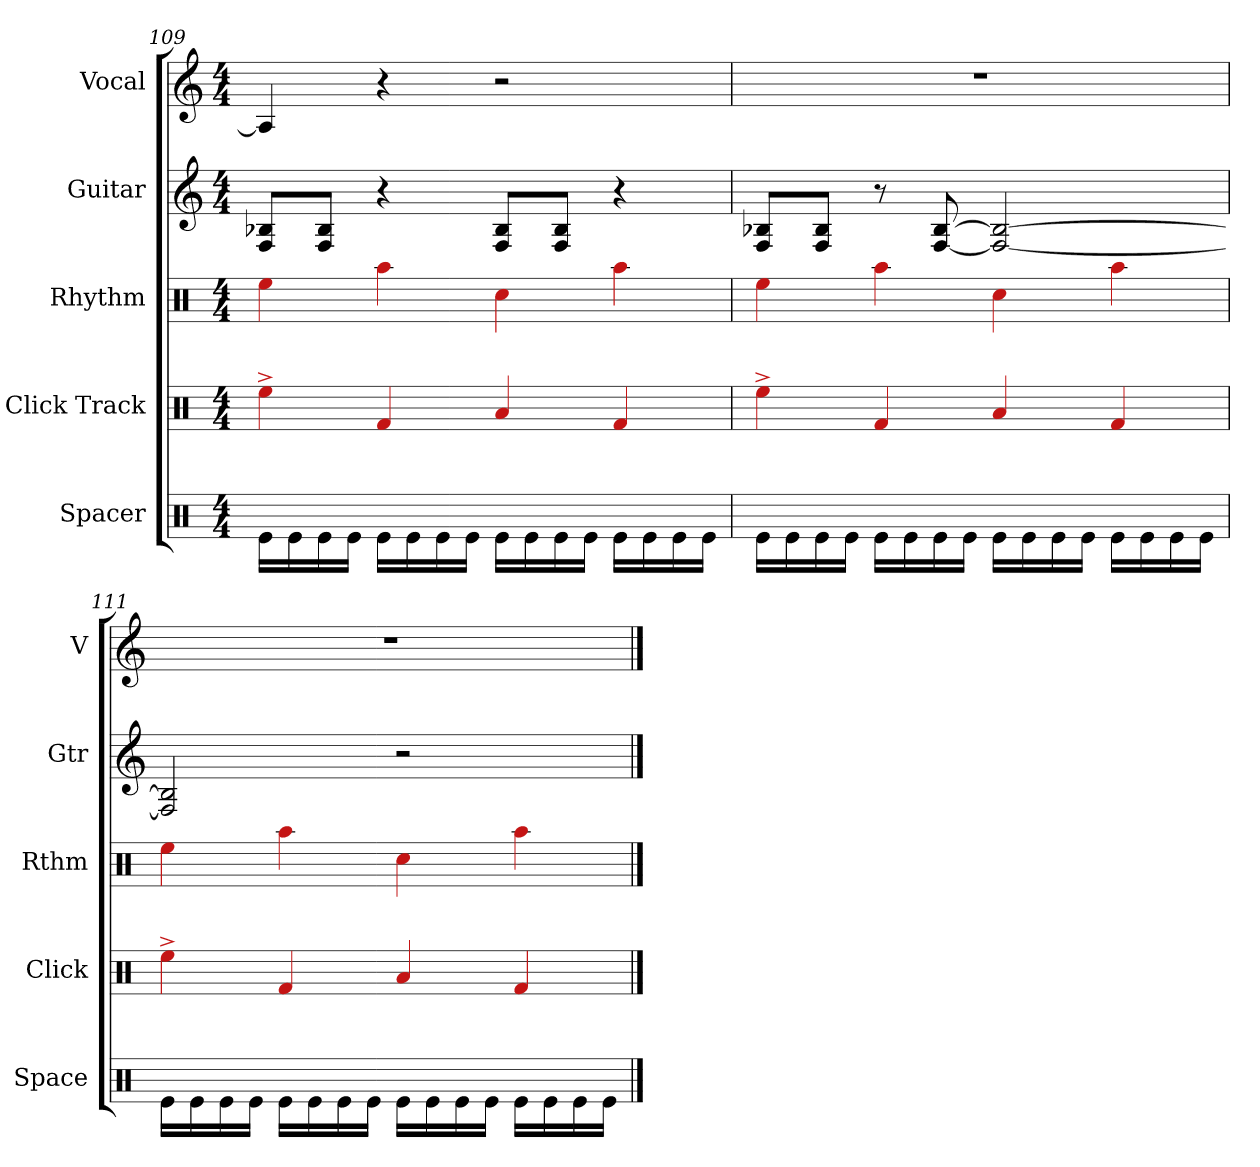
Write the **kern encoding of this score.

**kern	**kern	**kern	**kern	**kern
*part5	*part4	*part3	*part2	*part1
*staff5	*staff4	*staff3	*staff2	*staff1
*I"Spacer	*I"Click Track	*I"Rhythm	*I"Guitar	*I"Vocal
*I'Space	*I'Click	*I'Rthm	*I'Gtr	*I'V
!!LO:PB:g=z
*clefX	*clefX	*clefX	*clefG2	*clefG2
*k[]	*k[]	*k[]	*k[]	*k[]
*M4/4	*M4/4	*M4/4	*M4/4	*M4/4
=109	=109	=109	=109	=109
16Re\LL	4ee^\	4ee\	8F/ 8B-X/L	4A/]
16Re\	.	.	.	.
16Re\	.	.	8F/ 8B-/J	.
16Re\JJ	.	.	.	.
16Re\LL	4f/	4aa\	4r	4r
16Re\	.	.	.	.
16Re\	.	.	.	.
16Re\JJ	.	.	.	.
16Re\LL	4a/	4cc\	8F/ 8B-/L	2r
16Re\	.	.	.	.
16Re\	.	.	8F/ 8B-/J	.
16Re\JJ	.	.	.	.
16Re\LL	4f/	4aa\	4r	.
16Re\	.	.	.	.
16Re\	.	.	.	.
16Re\JJ	.	.	.	.
!!LO:LB:g=z
=110	=110	=110	=110	=110
16Re\LL	4ee^\	4ee\	8F/ 8B-X/L	1r
16Re\	.	.	.	.
16Re\	.	.	8F/ 8B-/J	.
16Re\JJ	.	.	.	.
16Re\LL	4f/	4aa\	8r	.
16Re\	.	.	.	.
16Re\	.	.	[8F/ [8B-/	.
16Re\JJ	.	.	.	.
16Re\LL	4a/	4cc\	2F/_ 2B-/_	.
16Re\	.	.	.	.
16Re\	.	.	.	.
16Re\JJ	.	.	.	.
16Re\LL	4f/	4aa\	.	.
16Re\	.	.	.	.
16Re\	.	.	.	.
16Re\JJ	.	.	.	.
!!LO:PB:g=z
=111	=111	=111	=111	=111
16Re\LL	4ee^\	4ee\	2F/] 2B-/]	1r
16Re\	.	.	.	.
16Re\	.	.	.	.
16Re\JJ	.	.	.	.
16Re\LL	4f/	4aa\	.	.
16Re\	.	.	.	.
16Re\	.	.	.	.
16Re\JJ	.	.	.	.
16Re\LL	4a/	4cc\	2r	.
16Re\	.	.	.	.
16Re\	.	.	.	.
16Re\JJ	.	.	.	.
16Re\LL	4f/	4aa\	.	.
16Re\	.	.	.	.
16Re\	.	.	.	.
16Re\JJ	.	.	.	.
==	==	==	==	==
*-	*-	*-	*-	*-
